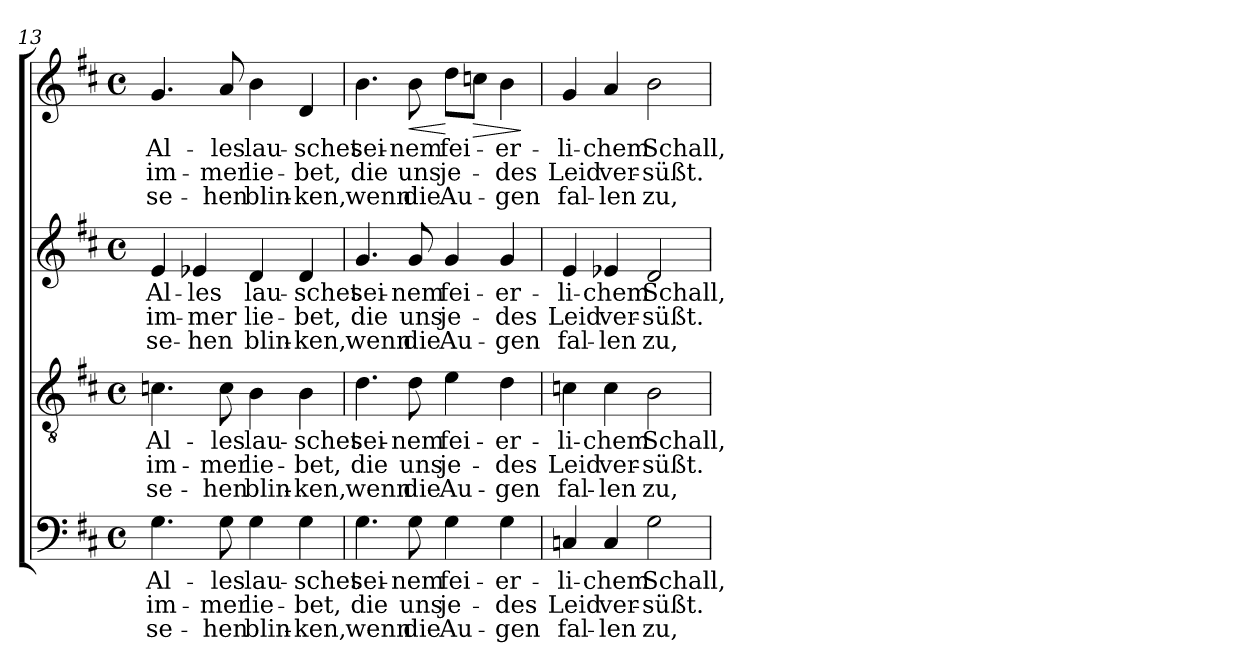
**kern	**text	**text	**text	**kern	**text	**text	**text	**kern	**text	**text	**text	**kern	**text	**text	**text	**dynam
*part1	*part1	*part1	*part1	*part1	*part1	*part1	*part1	*part1	*part1	*part1	*part1	*part1	*part1	*part1	*part1	*part1
*staff4	*staff4	*staff4	*staff4	*staff3	*staff3	*staff3	*staff3	*staff2	*staff2	*staff2	*staff2	*staff1	*staff1	*staff1	*staff1	*staff1/2/3/4
*clefF4	*	*	*	*clefGv2	*	*	*	*clefG2	*	*	*	*clefG2	*	*	*	*
*k[f#c#]	*	*	*	*k[f#c#]	*	*	*	*k[f#c#]	*	*	*	*k[f#c#]	*	*	*	*
*D:	*	*	*	*D:	*	*	*	*D:	*	*	*	*D:	*	*	*	*
*M4/4	*	*	*	*M4/4	*	*	*	*M4/4	*	*	*	*M4/4	*	*	*	*
*met(c)	*	*	*	*met(c)	*	*	*	*met(c)	*	*	*	*met(c)	*	*	*	*
=13	=13	=13	=13	=13	=13	=13	=13	=13	=13	=13	=13	=13	=13	=13	=13	=13
!	!LO:LY:b	!LO:LY:b	!LO:LY:b	!	!LO:LY:b	!LO:LY:b	!LO:LY:b	!	!LO:LY:b	!LO:LY:b	!LO:LY:b	!	!LO:LY:b	!LO:LY:b	!LO:LY:b	!
4.G\	Al-	im-	se-	4.cn\	Al-	im-	se-	4e/	Al-	im-	se-	4.g/	Al-	im-	se-	.
!	!	!	!	!	!	!	!	!	!LO:LY:b	!LO:LY:b	!LO:LY:b	!	!	!	!	!
.	.	.	.	.	.	.	.	4e-X/	-les	-mer	-hen	.	.	.	.	.
!	!LO:LY:b	!LO:LY:b	!LO:LY:b	!	!LO:LY:b	!LO:LY:b	!LO:LY:b	!	!	!	!	!	!LO:LY:b	!LO:LY:b	!LO:LY:b	!
8G\	-les	-mer	-hen	8c\	-les	-mer	-hen	.	.	.	.	8a/	-les	-mer	-hen	.
!	!LO:LY:b	!LO:LY:b	!LO:LY:b	!	!LO:LY:b	!LO:LY:b	!LO:LY:b	!	!LO:LY:b	!LO:LY:b	!LO:LY:b	!	!LO:LY:b	!LO:LY:b	!LO:LY:b	!
4G\	lau-	lie-	blin-	4B\	lau-	lie-	blin-	4d/	lau-	lie-	blin-	4b\	lau-	lie-	blin-	.
!	!LO:LY:b	!LO:LY:b	!LO:LY:b	!	!LO:LY:b	!LO:LY:b	!LO:LY:b	!	!LO:LY:b	!LO:LY:b	!LO:LY:b	!	!LO:LY:b	!LO:LY:b	!LO:LY:b	!
4G\	-schet	-bet,	-ken,	4B\	-schet	-bet,	-ken,	4d/	-schet	-bet,	-ken,	4d/	-schet	-bet,	-ken,	.
=14	=14	=14	=14	=14	=14	=14	=14	=14	=14	=14	=14	=14	=14	=14	=14	=14
!	!LO:LY:b	!LO:LY:b	!LO:LY:b	!	!LO:LY:b	!LO:LY:b	!LO:LY:b	!	!LO:LY:b	!LO:LY:b	!LO:LY:b	!	!LO:LY:b	!LO:LY:b	!LO:LY:b	!
4.G\	-sei-	die	wenn	4.d\	-sei-	die	wenn	4.g/	-sei-	die	wenn	4.b\	sei-	die	wenn	.
!	!LO:LY:b	!LO:LY:b	!LO:LY:b	!	!LO:LY:b	!LO:LY:b	!LO:LY:b	!	!LO:LY:b	!LO:LY:b	!LO:LY:b	!	!LO:LY:b	!LO:LY:b	!LO:LY:b	!LO:HP:b
8G\	-nem	uns	die	8d\	-nem	uns	die	8g/	-nem	uns	die	8b\	-nem	uns	die	<
!	!LO:LY:b	!LO:LY:b	!LO:LY:b	!	!LO:LY:b	!LO:LY:b	!LO:LY:b	!	!LO:LY:b	!LO:LY:b	!LO:LY:b	!	!LO:LY:b	!LO:LY:b	!LO:LY:b	!
4G\	fei-	je-	Au-	4e\	fei-	je-	Au-	4g/	fei-	je-	Au-	8dd\L	fei-	je-	Au-	[
!	!	!	!	!	!	!	!	!	!	!	!	!	!	!	!	!LO:HP:b
.	.	.	.	.	.	.	.	.	.	.	.	8ccn\J	.	.	.	>
!	!LO:LY:b	!LO:LY:b	!LO:LY:b	!	!LO:LY:b	!LO:LY:b	!LO:LY:b	!	!LO:LY:b	!LO:LY:b	!LO:LY:b	!	!LO:LY:b	!LO:LY:b	!LO:LY:b	!
4G\	-er-	-des	-gen	4d\	-er-	-des	-gen	4g/	-er-	-des	-gen	4b\	-er-	-des	-gen	.
.	.	.	.	.	.	.	.	.	.	.	.	.	.	.	.	]
=15	=15	=15	=15	=15	=15	=15	=15	=15	=15	=15	=15	=15	=15	=15	=15	=15
!	!LO:LY:b	!LO:LY:b	!LO:LY:b	!	!LO:LY:b	!LO:LY:b	!LO:LY:b	!	!LO:LY:b	!LO:LY:b	!LO:LY:b	!	!LO:LY:b	!LO:LY:b	!LO:LY:b	!
4Cn/	li-	Leid	fal-	4cn\	li-	Leid	fal-	4e/	li-	Leid	fal-	4g/	-li-	Leid	fal-	.
!	!LO:LY:b	!LO:LY:b	!LO:LY:b	!	!LO:LY:b	!LO:LY:b	!LO:LY:b	!	!LO:LY:b	!LO:LY:b	!LO:LY:b	!	!LO:LY:b	!LO:LY:b	!LO:LY:b	!
4C/	-chem	ver-	-len	4c\	-chem	ver-	-len	4e-X/	-chem	ver-	-len	4a/	-chem	ver-	-len	.
!	!LO:LY:b	!LO:LY:b	!LO:LY:b	!	!LO:LY:b	!LO:LY:b	!LO:LY:b	!	!LO:LY:b	!LO:LY:b	!LO:LY:b	!	!LO:LY:b	!LO:LY:b	!LO:LY:b	!
2G\	Schall,	-süßt.	zu,	2B\	Schall,	-süßt.	zu,	2d/	Schall,	-süßt.	zu,	2b\	Schall,	-süßt.	zu,	.
=	=	=	=	=	=	=	=	=	=	=	=	=	=	=	=	=
*-	*-	*-	*-	*-	*-	*-	*-	*-	*-	*-	*-	*-	*-	*-	*-	*-
